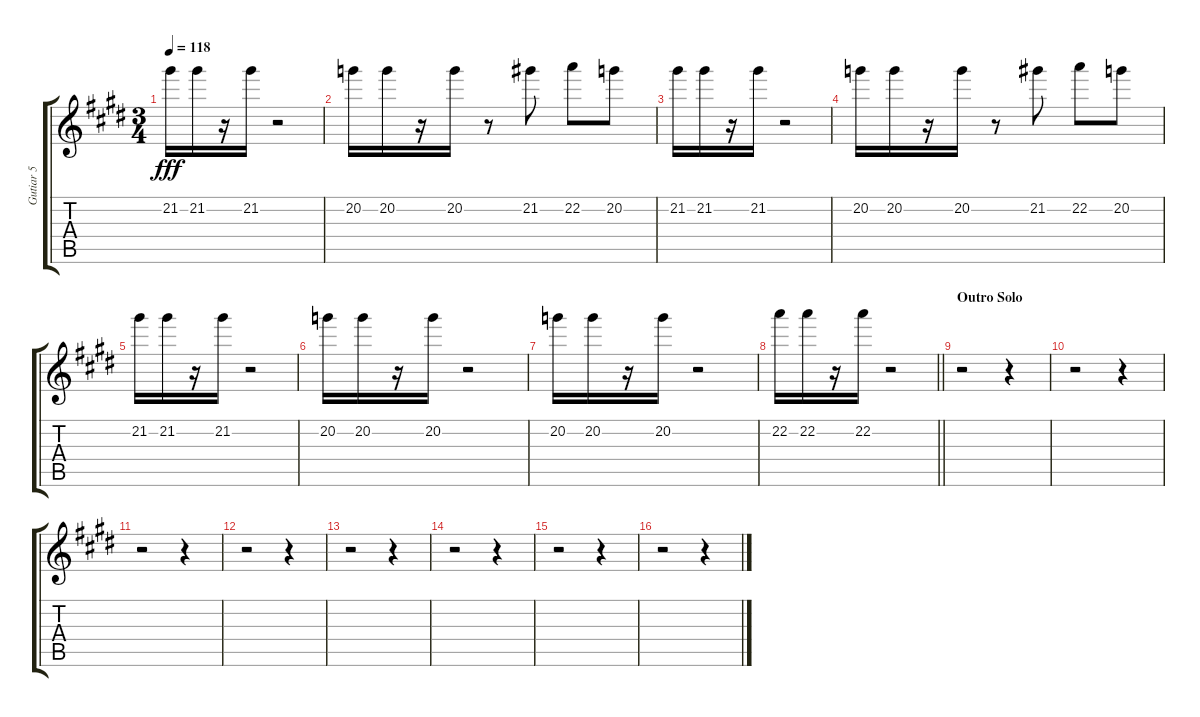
\track ("Gutiar 5" "Gutiar 5") {instrument distortionguitar}
\staff {score tabs}
\tuning (E4 B3 G3 D3 A2 E2) {hide}
\ts (3 4)
\tempo 118
\clef g2
\ks e
21.2.16{dy fff} 21.2.16 r.16 21.2.16 r.2 |
20.2.16 20.2.16 r.16 20.2.16 r.8 21.2.8 22.2.8 20.2.8 |
21.2.16 21.2.16 r.16 21.2.16 r.2 |
20.2.16 20.2.16 r.16 20.2.16 r.8 21.2.8 22.2.8 20.2.8 |
21.2.16 21.2.16 r.16 21.2.16 r.2 |
20.2.16 20.2.16 r.16 20.2.16 r.2 |
20.2.16 20.2.16 r.16 20.2.16 r.2 |
\barLineRight lightlight
22.2.16 22.2.16 r.16 22.2.16 r.2 |
\section ("" "Outro Solo")
r.2 r.4 |
r.2 r.4 |
r.2 r.4 |
r.2 r.4 |
r.2 r.4 |
r.2 r.4 |
r.2 r.4 |
r.2 r.4
